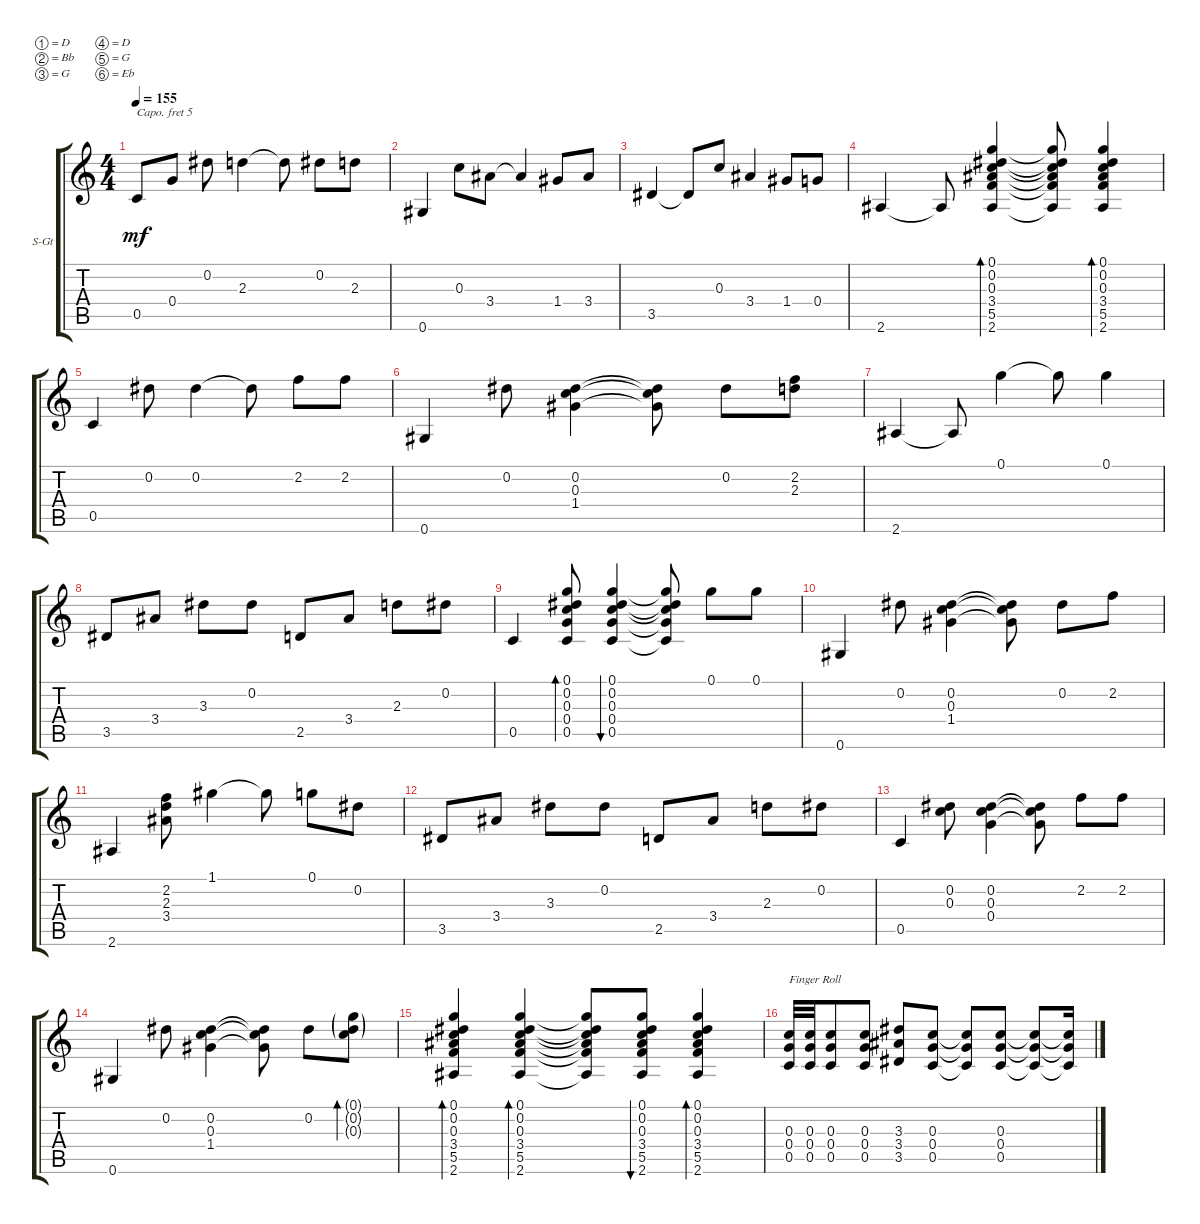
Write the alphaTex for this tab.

\defaultSystemsLayout 4
\bracketExtendMode groupsimilarinstruments
\firstSystemTrackNameOrientation horizontal
\otherSystemsTrackNameOrientation horizontal
\track ("Steel Guitar" "S-Gt") {instrument acousticguitarsteel}
\staff {score tabs}
\capo 5
\tuning (D4 Bb3 G3 D3 G2 Eb2)
\ts (4 4)
\tempo 155
\clef g2
\ks c
0.5.8{dy mf instrument acousticguitarsteel} 0.4.8 0.2.8 2.3.4 2.3{t}.8 0.2.8 2.3.8 |
0.6.4 0.3.8 3.4.8 3.4{t}.4 1.4.8 3.4.8 |
3.5.4 3.5{t}.8 0.3.8 3.4.4 1.4.8 0.4.8 |
2.6.4 2.6{t}.8 (2.6 5.5 3.4 0.3 0.2 0.1).4{bd 120} (2.6{t} 5.5{t} 3.4{t} 0.3{t} 0.2{t} 0.1{t}).8 (2.6 5.5 3.4 0.3 0.2 0.1).4{bd 120} |
0.5.4 0.2.8 0.2.4 0.2{t}.8 2.2.8 2.2.8 |
0.6.4 0.2.8 (0.2 0.3 1.4).4 (0.2{t} 0.3{t} 1.4{t}).8 0.2.8 (2.2 2.3).8 |
2.6.4 2.6{t}.8 0.1.4 0.1{t}.8 0.1.4 |
3.5.8 3.4.8 3.3.8 0.2.8 2.5.8 3.4.8 2.3.8 0.2.8 |
0.5.4 (0.5 0.4 0.3 0.2 0.1).8{bd 120} (0.5 0.4 0.3 0.2 0.1).4{bu 119} (0.5{t} 0.4{t} 0.3{t} 0.2{t} 0.1{t}).8 0.1.8 0.1.8 |
0.6.4 0.2.8 (0.2 0.3 1.4).4 (0.2{t} 0.3{t} 1.4{t}).8 0.2.8 2.2.8 |
2.6.4 (2.2 2.3 3.4).8 1.1.4 1.1{t}.8 0.1.8 0.2.8 |
3.5.8 3.4.8 3.3.8 0.2.8 2.5.8 3.4.8 2.3.8 0.2.8 |
0.5.4 (0.2 0.3).8 (0.3 0.2 0.4).4 (0.3{t} 0.2{t} 0.4{t}).8 2.2.8 2.2.8 |
0.6.4 0.2.8 (0.2 0.3 1.4).4 (0.2{t} 0.3{t} 1.4{t}).8 0.2.8 (0.2{g} 0.1{g} 0.3{g}).8{bd 118} |
(2.6 5.5 3.4 0.3 0.2 0.1).4{bd 120} (2.6 5.5 3.4 0.3 0.2 0.1).4{bd 120} (2.6{t} 5.5{t} 3.4{t} 0.3{t} 0.2{t} 0.1{t}).8 (2.6 5.5 3.4 0.3 0.2 0.1).8{bu 119} (2.6 5.5 3.4 0.3 0.2 0.1).4{bd 120} |
(0.5 0.4 0.3).32{txt "Finger Roll"} (0.3 0.4 0.5).32 (0.4 0.5 0.3).8 (0.3 0.4 0.5).8 (3.5 3.4 3.3).8 (0.3 0.4 0.5).8 (0.3{t} 0.4{t} 0.5{t}).8 (0.5 0.4 0.3).8 (0.5{t} 0.4{t} 0.3{t}).8 (0.5{t} 0.4{t} 0.3{t}).16
